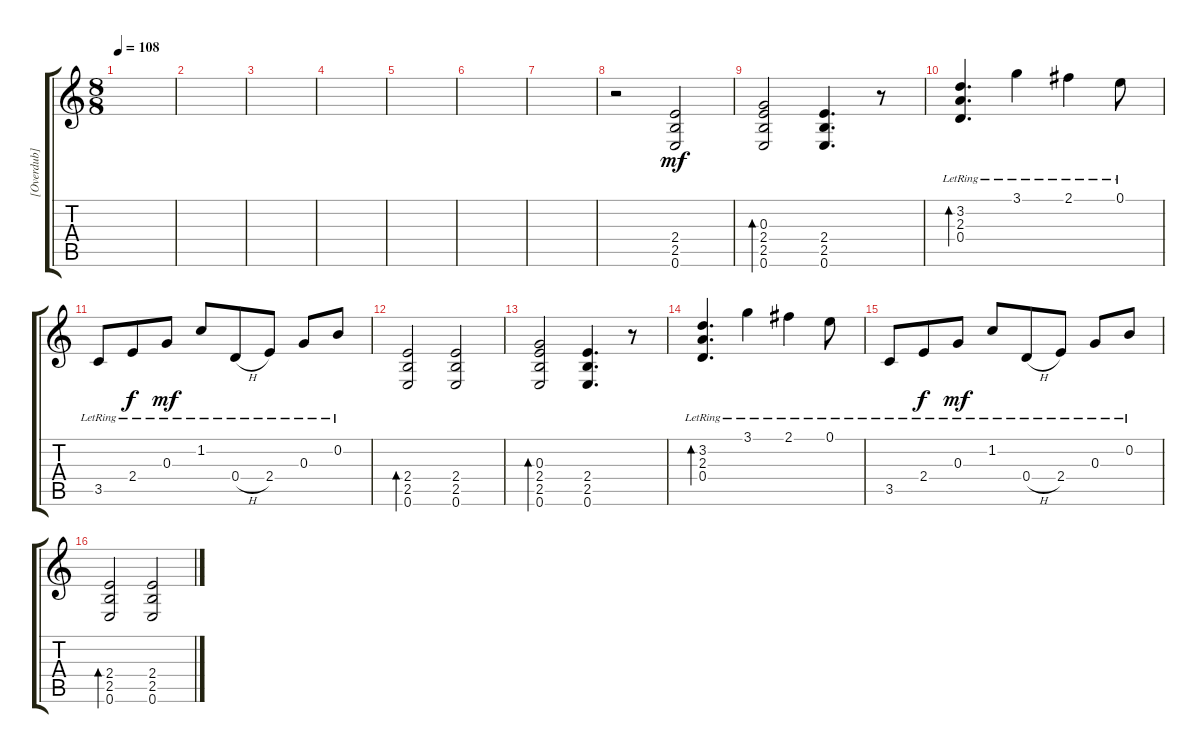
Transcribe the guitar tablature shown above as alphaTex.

\track ("[Overdub]" "[Overdub]") {instrument distortionguitar}
\staff {score tabs}
\tuning (E4 B3 G3 D3 A2 E2) {hide}
\ts (8 8)
\tempo 108
\clef g2
\ks c
|
|
|
|
|
|
|
r.2{volume 13 balance 15 instrument electricguitarjazz} (2.4 2.5 0.6).2{dy mf} |
(0.3 2.4 2.5 0.6).2{bd 60} (2.4 2.5 0.6).4{d} r.8 |
(3.2{lr} 2.3{lr} 0.4{lr}).4{d bd 60} 3.1{lr}.4 2.1{lr}.4 0.1{lr}.8 |
3.5{lr}.8 2.4{lr}.8{dy f} 0.3{lr}.8{dy mf} 1.2{lr}.8 0.4{h lr}.8 2.4{lr}.8 0.3{lr}.8 0.2{lr}.8 |
(2.4 2.5 0.6).2{bd 60} (2.4 2.5 0.6).2 |
(0.3 2.4 2.5 0.6).2{bd 60} (2.4 2.5 0.6).4{d} r.8 |
(3.2{lr} 2.3{lr} 0.4{lr}).4{d bd 60} 3.1{lr}.4 2.1{lr}.4 0.1{lr}.8 |
3.5{lr}.8 2.4{lr}.8{dy f} 0.3{lr}.8{dy mf} 1.2{lr}.8 0.4{h lr}.8 2.4{lr}.8 0.3{lr}.8 0.2{lr}.8 |
(2.4 2.5 0.6).2{bd 60} (2.4 2.5 0.6).2
